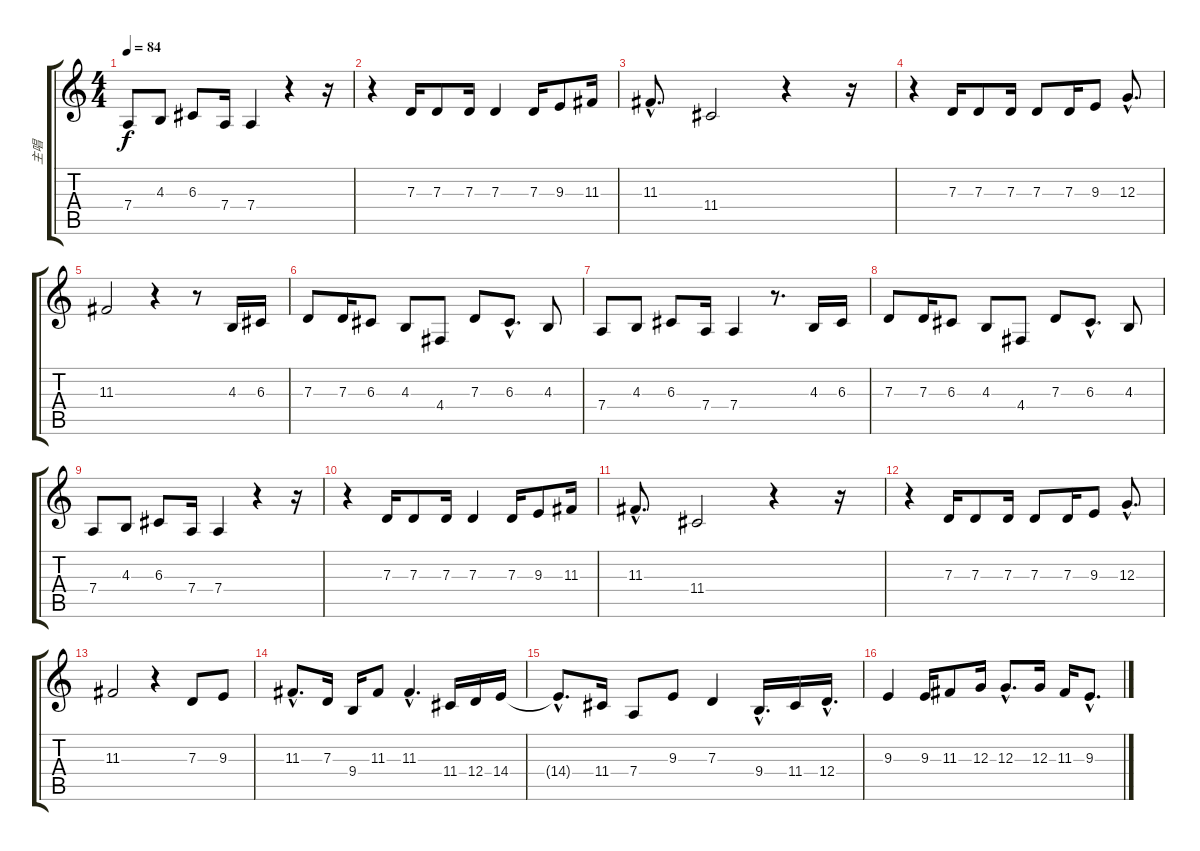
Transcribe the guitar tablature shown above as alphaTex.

\track ("主唱" "主唱") {instrument fx8scifi}
\staff {score tabs}
\tuning (E4 B3 G3 D3 A2 E2) {hide}
\ts (4 4)
\tempo 84
\clef g2
\ks c
7.4.8{dy f} 4.3.8 6.3.8 7.4.16 7.4.4 r.4 r.16 |
r.4 7.3.16 7.3.8 7.3.16 7.3.4 7.3.16 9.3.8 11.3.16 |
11.3{hac}.8{d} 11.4.2 r.4 r.16 |
r.4 7.3.16 7.3.8 7.3.16 7.3.8 7.3.16 9.3.8 12.3{hac}.8{d} |
11.3.2 r.4 r.8 4.3.16 6.3.16 |
7.3.8 7.3.16 6.3.8 4.3.8 4.4.8 7.3.8 6.3{hac}.8{d} 4.3.8 |
7.4.8 4.3.8 6.3.8 7.4.16 7.4.4 r.8{d} 4.3.16 6.3.16 |
7.3.8 7.3.16 6.3.8 4.3.8 4.4.8 7.3.8 6.3{hac}.8{d} 4.3.8 |
7.4.8 4.3.8 6.3.8 7.4.16 7.4.4 r.4 r.16 |
r.4 7.3.16 7.3.8 7.3.16 7.3.4 7.3.16 9.3.8 11.3.16 |
11.3{hac}.8{d} 11.4.2 r.4 r.16 |
r.4 7.3.16 7.3.8 7.3.16 7.3.8 7.3.16 9.3.8 12.3{hac}.8{d} |
11.3.2 r.4 7.3.8 9.3.8 |
11.3{hac}.8{d} 7.3.16 9.4.16 11.3.8 11.3{hac}.4{d} 11.4.16 12.4.16 14.4.16 |
14.4{hac t}.8{d} 11.4.16 7.4.8 9.3.8 7.3.4 9.4{hac}.16{d} 11.4.16 12.4{hac}.16{d} |
9.3.4 9.3.16 11.3.8 12.3.16 12.3{hac}.8{d} 12.3.16 11.3.16 9.3{hac}.8{d}
